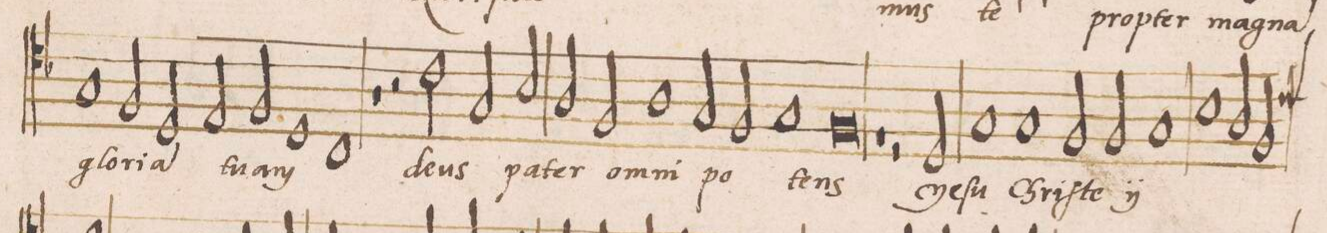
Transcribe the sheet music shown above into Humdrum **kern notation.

**kern	**text
*I"BASVS	*
*clefC4	*
*k[b-]	*
*met(C|)	*
*M2/1	*
1G	glo-
2F/	-ri-
2D/	-a(m)
=22-	=22-
2E/	tu-
2F/	.
1D	.
=23-	=23-
1C	-am
1r	.
=24-	=24-
2r	.
2c\	de-
2G/	-us
2B-/	pa-
=25-	=25-
2A/	-ter
2F/	o-
1A	-mni-
=26-	=26-
2G/	-po-
2F/	.
1G	.
=27-	=27-
0F	-tens
=28-	=28-
1r	.
2r	.
2D/	Je-
=29-	=29-
1G	-ſu
1G	Chri-
=30-	=30-
2F/	-ſte
*	*ij
2F/	Je-
1G	-ſu
=31-	=31-
1B-	Chri-
2A/	.
*custos:c	*
2F/	.
=32-	=32-
*-	*-
